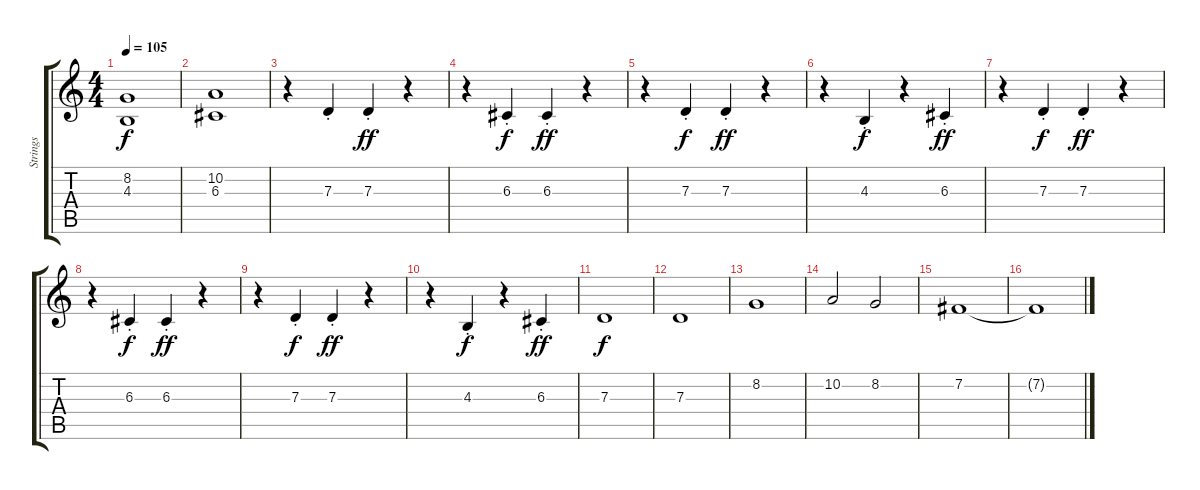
\track ("Strings" "Strings") {instrument stringensemble1}
\staff {score tabs}
\tuning (E4 B3 G3 D3 A2 E2) {hide}
\ts (4 4)
\tempo 105
\clef g2
\ks c
(8.2 4.3).1{dy f} |
(10.2 6.3).1 |
r.4{instrument stringensemble1} 7.3{st}.4 7.3{st}.4{dy ff} r.4 |
r.4{instrument stringensemble1} 6.3{st}.4{dy f} 6.3{st}.4{dy ff} r.4 |
r.4{instrument stringensemble1} 7.3{st}.4{dy f} 7.3{st}.4{dy ff} r.4 |
r.4 4.3{st}.4{dy f} r.4 6.3{st}.4{dy ff} |
r.4{instrument stringensemble1} 7.3{st}.4{dy f} 7.3{st}.4{dy ff} r.4 |
r.4{instrument stringensemble1} 6.3{st}.4{dy f} 6.3{st}.4{dy ff} r.4 |
r.4{instrument stringensemble1} 7.3{st}.4{dy f} 7.3{st}.4{dy ff} r.4 |
r.4 4.3{st}.4{dy f} r.4 6.3{st}.4{dy ff} |
7.3.1{dy f} |
7.3.1 |
8.2.1 |
10.2.2 8.2.2 |
7.2.1 |
7.2{t}.1
